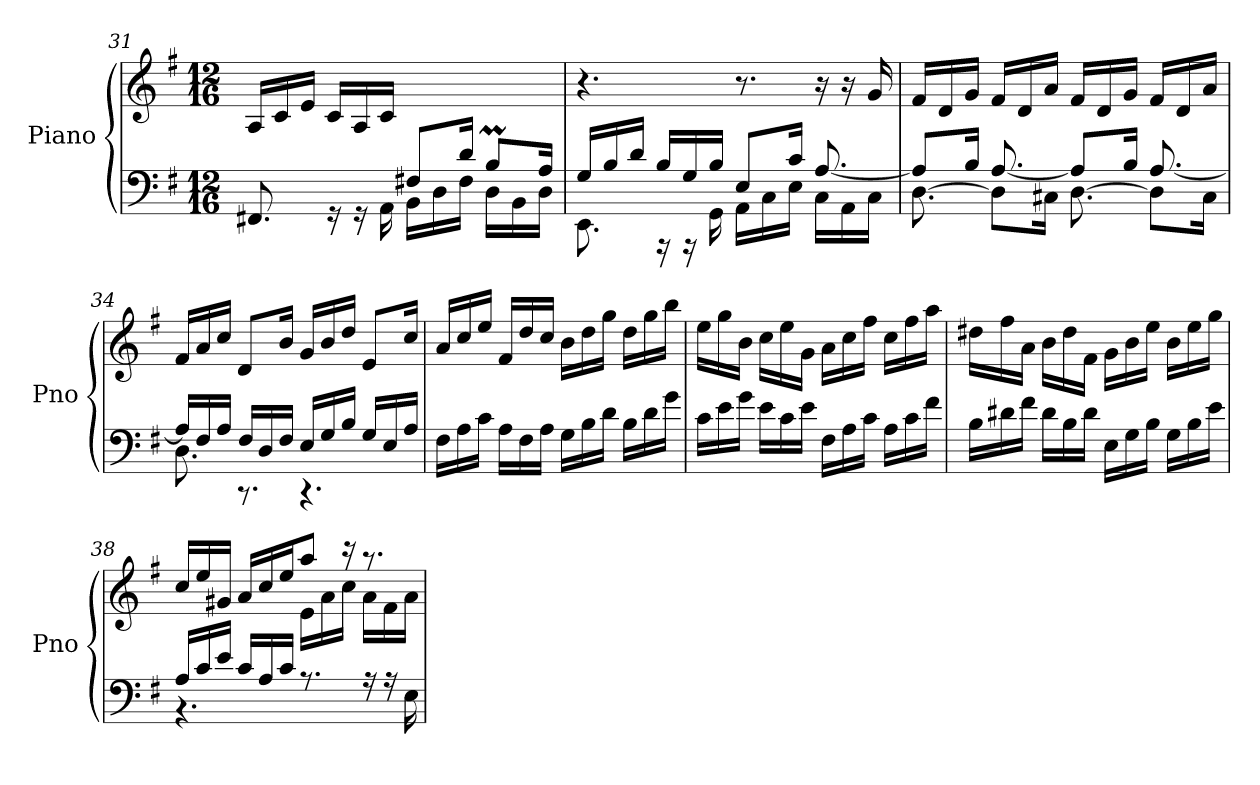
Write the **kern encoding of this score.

**kern	**kern
*part1	*part1
*staff2	*staff1
*I"Piano	*
*I'Pno	*
!!LO:PB:g=z
*clefF4	*clefG2
*k[f#]	*k[f#]
*M12/16	*M12/16
=31	=31
*^	*
4.ryy	8.FF#X/	16A/LL
.	.	16c/
.	.	16e/JJ
.	16rGG	16c/LL
.	16rGG	16A/
.	16AA\	16c/JJ
8F#X/L	16BB\LL	4.ryy
.	16D\	.
16d/Jk	16F#\JJ	.
8Bm/L	16D\LL	.
.	16BB\	.
16A/Jk	16D\JJ	.
=32	=32	=32
8.EE\	16G/LL	4.r
.	16B/	.
.	16d/JJ	.
16rAAA	16B/LL	.
16rAAA	16G/	.
16GG\	16B/JJ	.
16AA\LL	8E/L	8.r
16C\	.	.
16E\JJ	16c/Jk	.
16C\LL	[8.A/	16r
16AA\	.	16r
16C\JJ	.	16g/
!!LO:LB:g=z
=33	=33	=33
[8.D\	8A/L]	16f#/LL
.	.	16d/
.	16B/Jk	16g/JJ
8D\L]	[8.A/	16f#/LL
.	.	16d/
16C#X\Jk	.	16a/JJ
[8.D\	8A/L]	16f#/LL
.	.	16d/
.	16B/Jk	16g/JJ
8D\L]	[8.A/	16f#/LL
.	.	16d/
16C#\Jk	.	16a/JJ
=34	=34	=34
8.D\	16A/LL]	16f#/LL
.	16F#/	16a/
.	16A/JJ	16cc/JJ
8.rCC	16F#/LL	8d/L
.	16D/	.
.	16F#/JJ	16b/Jk
4.rCC	16E/LL	16g/LL
.	16G/	16b/
.	16B/JJ	16dd/JJ
.	16G/LL	8e/L
.	16E/	.
.	16A/JJ	16cc/Jk
*v	*v	*
=35	=35
16F#\LL	16a/LL
16A\	16cc/
16c\JJ	16ee/JJ
16A\LL	16f#/LL
16F#\	16dd/
16A\JJ	16cc/JJ
16G\LL	16b\LL
16B\	16dd\
16d\JJ	16gg\JJ
16B\LL	16dd\LL
16d\	16gg\
16g\JJ	16bb\JJ
!!LO:LB:g=z
=36	=36
16c\LL	16ee\LL
16e\	16gg\
16g\JJ	16b\JJ
16e\LL	16cc\LL
16c\	16ee\
16e\JJ	16g\JJ
16F#\LL	16a\LL
16A\	16cc\
16c\JJ	16ff#\JJ
16A\LL	16cc\LL
16c\	16ff#\
16f#\JJ	16aa\JJ
=37	=37
16B\LL	16dd#X\LL
16d#X\	16ff#\
16f#\JJ	16a\JJ
16d#\LL	16b\LL
16B\	16dd#\
16d#\JJ	16f#\JJ
16E\LL	16g\LL
16G\	16b\
16B\JJ	16ee\JJ
16G\LL	16b\LL
16B\	16ee\
16e\JJ	16gg\JJ
=38	=38
*^	*^
16A/LL	4.r	16cc/LL	4.ryy
16c/	.	16ee/	.
16e/JJ	.	16g#X/JJ	.
16c/LL	.	16a/LL	.
16A/	.	16cc/	.
16c/JJ	.	16ee/J	.
4.ryy	8.rA	8aa/J	16e\LL
.	.	.	16a\
.	.	16rccc	16cc\JJ
.	16rA	8.raa	16a\LL
.	16rA	.	16f#\
.	16E\	.	16a\JJ
*v	*v	*	*
*	*v	*v
=	=
*-	*-
